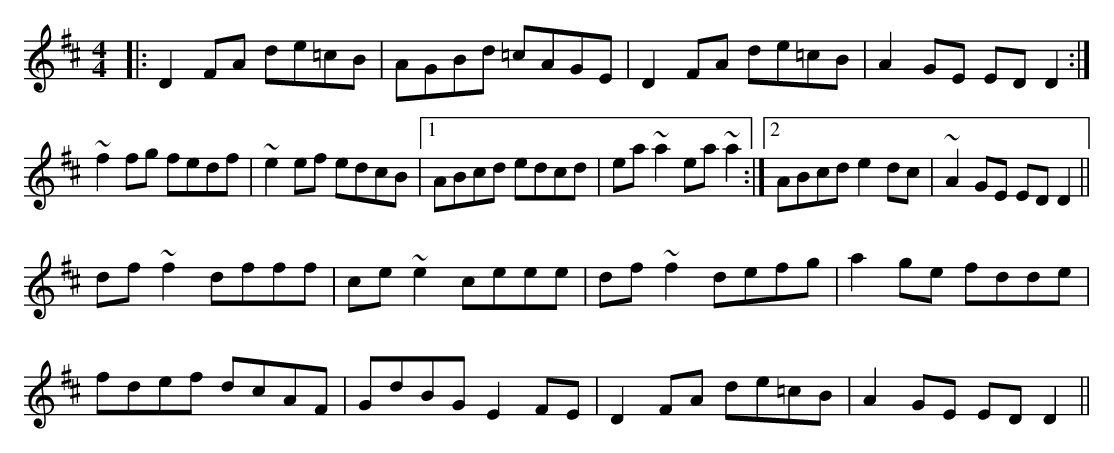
X:1
M:4/4
K:D
|:D2FA de=cB|AGBd =cAGE|D2FA de=cB|A2GE EDD2:|
~f2 fg fedf|~e2 ef edcB|1 ABcd edcd|ea ~a2 ea ~a2:|2 ABcd e2 dc|~A2GE EDD2||
df~f2 dfff|ce~e2 ceee|df~f2 defg|a2ge fdde|
fdef dcAF|GdBG E2FE|D2FA de=cB|A2GE EDD2||
